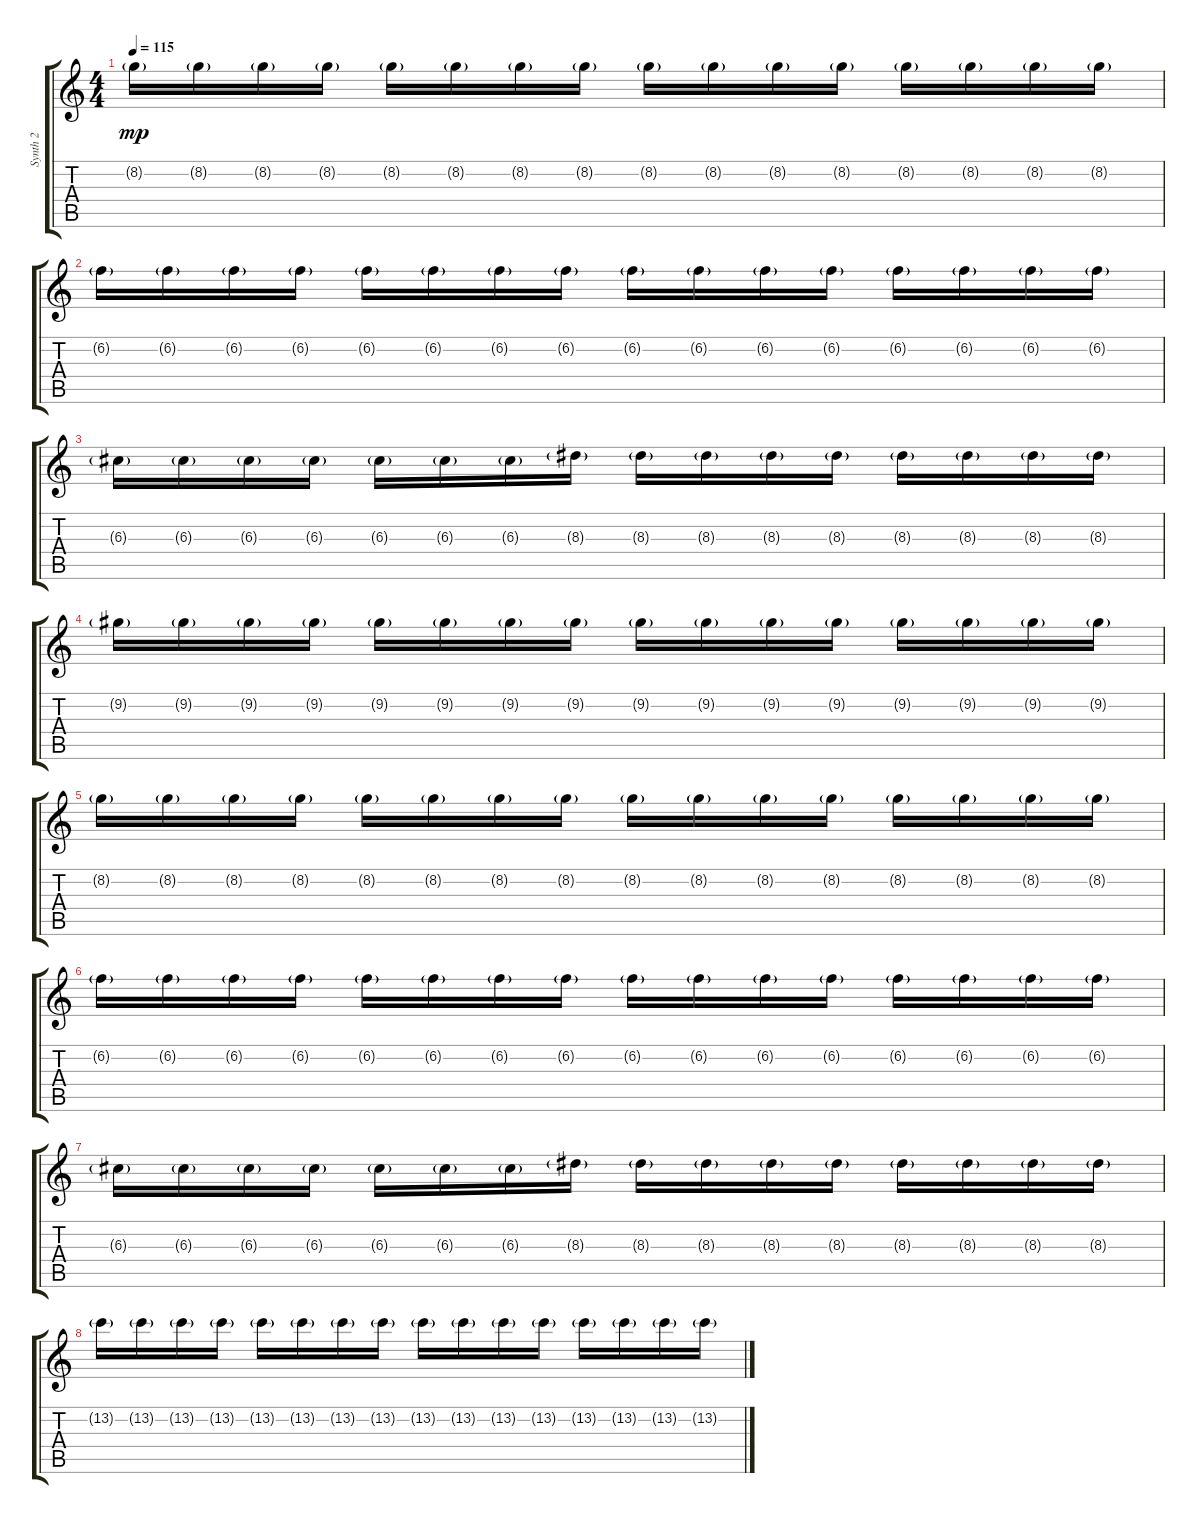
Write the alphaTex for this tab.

\track ("Synth 2" "Synth 2") {instrument synthbass1}
\staff {score tabs}
\tuning (E4 B3 G3 D3 A2 E2) {hide}
\ts (4 4)
\tempo 115
\clef g2
\ks c
8.2{g}.16{dy mp} 8.2{g}.16 8.2{g}.16 8.2{g}.16 8.2{g}.16 8.2{g}.16 8.2{g}.16 8.2{g}.16 8.2{g}.16 8.2{g}.16 8.2{g}.16 8.2{g}.16 8.2{g}.16 8.2{g}.16 8.2{g}.16 8.2{g}.16 |
6.2{g}.16 6.2{g}.16 6.2{g}.16 6.2{g}.16 6.2{g}.16 6.2{g}.16 6.2{g}.16 6.2{g}.16 6.2{g}.16 6.2{g}.16 6.2{g}.16 6.2{g}.16 6.2{g}.16 6.2{g}.16 6.2{g}.16 6.2{g}.16 |
6.3{g}.16 6.3{g}.16 6.3{g}.16 6.3{g}.16 6.3{g}.16 6.3{g}.16 6.3{g}.16 8.3{g}.16 8.3{g}.16 8.3{g}.16 8.3{g}.16 8.3{g}.16 8.3{g}.16 8.3{g}.16 8.3{g}.16 8.3{g}.16 |
9.2{g}.16 9.2{g}.16 9.2{g}.16 9.2{g}.16 9.2{g}.16 9.2{g}.16 9.2{g}.16 9.2{g}.16 9.2{g}.16 9.2{g}.16 9.2{g}.16 9.2{g}.16 9.2{g}.16 9.2{g}.16 9.2{g}.16 9.2{g}.16 |
8.2{g}.16 8.2{g}.16 8.2{g}.16 8.2{g}.16 8.2{g}.16 8.2{g}.16 8.2{g}.16 8.2{g}.16 8.2{g}.16 8.2{g}.16 8.2{g}.16 8.2{g}.16 8.2{g}.16 8.2{g}.16 8.2{g}.16 8.2{g}.16 |
6.2{g}.16 6.2{g}.16 6.2{g}.16 6.2{g}.16 6.2{g}.16 6.2{g}.16 6.2{g}.16 6.2{g}.16 6.2{g}.16 6.2{g}.16 6.2{g}.16 6.2{g}.16 6.2{g}.16 6.2{g}.16 6.2{g}.16 6.2{g}.16 |
6.3{g}.16 6.3{g}.16 6.3{g}.16 6.3{g}.16 6.3{g}.16 6.3{g}.16 6.3{g}.16 8.3{g}.16 8.3{g}.16 8.3{g}.16 8.3{g}.16 8.3{g}.16 8.3{g}.16 8.3{g}.16 8.3{g}.16 8.3{g}.16 |
13.2{g}.16 13.2{g}.16 13.2{g}.16 13.2{g}.16 13.2{g}.16 13.2{g}.16 13.2{g}.16 13.2{g}.16 13.2{g}.16 13.2{g}.16 13.2{g}.16 13.2{g}.16 13.2{g}.16 13.2{g}.16 13.2{g}.16 13.2{g}.16
